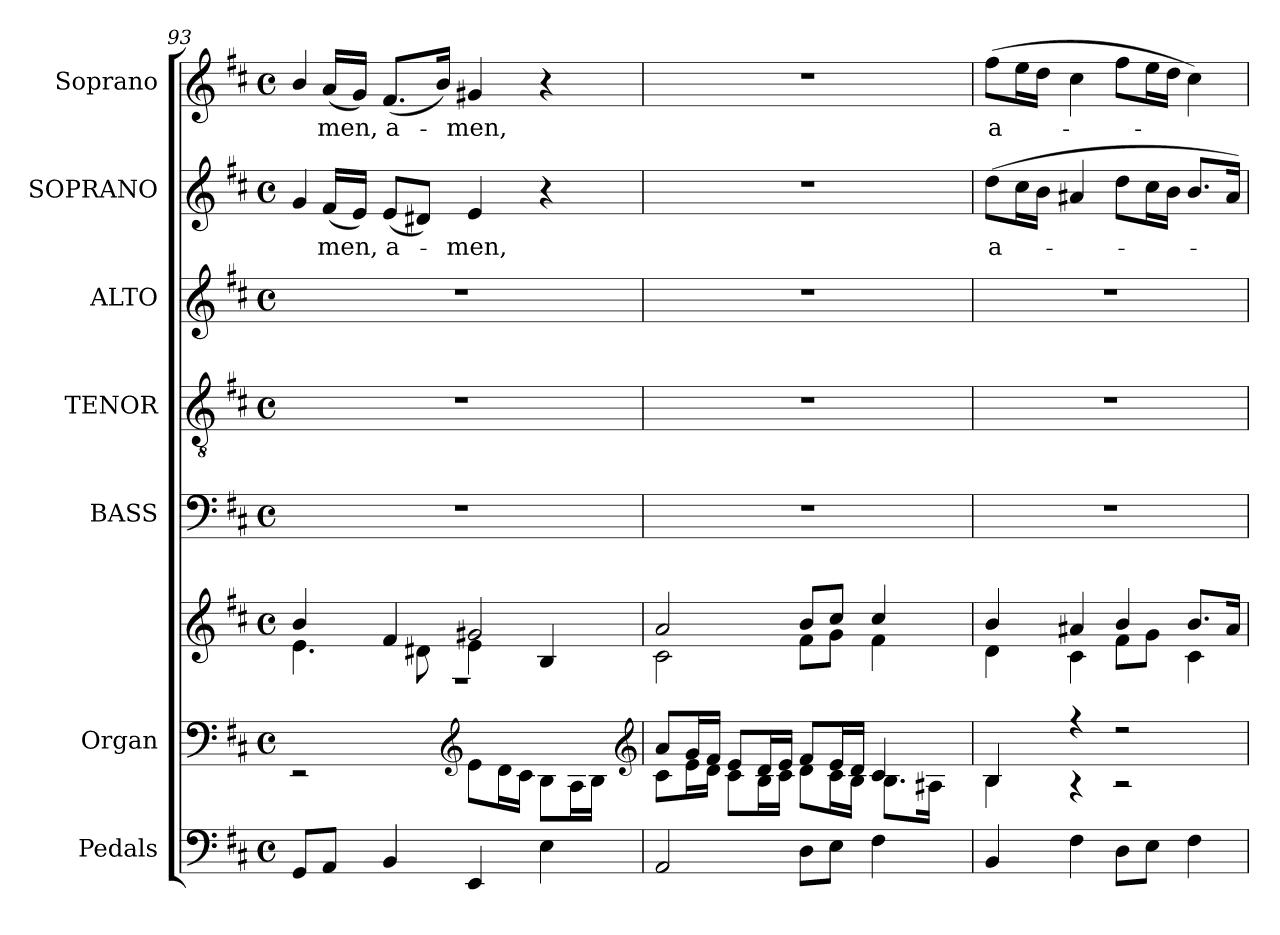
**kern	**kern	**kern	**kern	**kern	**kern	**kern	**text	**kern	**text
*part7	*part6	*part6	*part5	*part4	*part3	*part2	*part2	*part1	*part1
*staff8	*staff7	*staff6	*staff5	*staff4	*staff3	*staff2	*staff2	*staff1	*staff1
*I"Pedals	*I"Organ	*	*I"BASS	*I"TENOR	*I"ALTO	*I"SOPRANO	*	*I"Soprano	*
*I'Ped.	*I'Org.	*	*I'B.	*I'T.	*I'A.	*I'S.	*	*I'S.	*
!!LO:LB:g=z
*clefF4	*clefF4	*clefG2	*clefF4	*clefGv2	*clefG2	*clefG2	*	*clefG2	*
*	*	*	*	*ITrd7c12	*	*	*	*	*
*k[f#c#]	*k[f#c#]	*k[f#c#]	*k[f#c#]	*k[f#c#]	*k[f#c#]	*k[f#c#]	*	*k[f#c#]	*
*D:	*D:	*D:	*D:	*D:	*D:	*D:	*	*D:	*
*M4/4	*M4/4	*M4/4	*M4/4	*M4/4	*M4/4	*M4/4	*	*M4/4	*
*met(c)	*met(c)	*met(c)	*met(c)	*met(c)	*met(c)	*met(c)	*	*met(c)	*
=93	=93	=93	=93	=93	=93	=93	=93	=93	=93
*	*^	*^	*	*	*	*	*	*	*
8GGi/L	1r	2r	4bi/	4.ei\	1r	1r	1r	8gi/J	.	8bi/J	.
!	!	!	!	!	!	!	!	!	!LO:LY:b:color=#000000	!	!
!	!	!	!	!	!	!	!	!	!	!	!LO:LY:b:color=#000000
8AAi/J	.	.	.	.	.	.	.	(16f#i/LL	-men,	(16ai/LL	-men,
.	.	.	.	.	.	.	.	16ei/JJ)	.	16gi/JJ)	.
!	!	!	!	!	!	!	!	!	!LO:LY:b:color=#000000	!	!
!	!	!	!	!	!	!	!	!	!	!	!LO:LY:b:color=#000000
4BBi/	.	.	4f#i/	.	.	.	.	(8ei/L	a-	(8.f#i/L	a-
*	*clefG2	*	*	*	*	*	*	*	*	*	*
.	.	.	.	8d#Xi\	.	.	.	8d#Xi/J)	.	.	.
.	.	.	.	.	.	.	.	.	.	16bi/Jk)	.
!	!	!	!	!	!	!	!	!	!LO:LY:b:color=#000000	!	!
!	!	!	!	!	!	!	!	!	!	!	!LO:LY:b:color=#000000
4EEi/	.	8ei\L	2g#Xi/	4ei\	.	.	.	4ei/	-men,	4g#Xi/	-men,
.	.	16di\L	.	.	.	.	.	.	.	.	.
.	.	16c#i\JJ	.	.	.	.	.	.	.	.	.
4Ei\	.	8Bi\L	.	4Bi/	.	.	.	4r	.	4r	.
.	.	16Ai\L	.	.	.	.	.	.	.	.	.
.	.	16Bi\JJ	.	.	.	.	.	.	.	.	.
=94	=94	=94	=94	=94	=94	=94	=94	=94	=94	=94	=94
2AAi/	8ai/L	8c#i\L	2ai/	2c#i\	1r	1r	1r	1r	.	1r	.
.	16gi/L	16ei\L	.	.	.	.	.	.	.	.	.
.	16f#i/JJ	16di\JJ	.	.	.	.	.	.	.	.	.
.	8ei/L	8c#i\L	.	.	.	.	.	.	.	.	.
.	16di/L	16Bi\L	.	.	.	.	.	.	.	.	.
.	16ei/JJ	16c#i\JJ	.	.	.	.	.	.	.	.	.
8Di\L	8f#i/L	8di\L	8bi/L	8f#i\L	.	.	.	.	.	.	.
8Ei\J	16ei/L	16c#i\L	8cc#i/J	8gi\J	.	.	.	.	.	.	.
.	16di/JJ	16Bi\JJ	.	.	.	.	.	.	.	.	.
4F#i\	4c#i/	8.Bi\L	4cc#i/	4f#i\	.	.	.	.	.	.	.
.	.	16A#Xi\Jk	.	.	.	.	.	.	.	.	.
=95	=95	=95	=95	=95	=95	=95	=95	=95	=95	=95	=95
!	!	!	!	!	!	!	!	!	!LO:LY:b:color=#000000	!	!
!	!	!	!	!	!	!	!	!	!	!	!LO:LY:b:color=#000000
4BBi/	4Bi/	4Bi\	4bi/	4di\	1r	1r	1r	(8ddi\L	a-	(8ff#i\L	a-
.	.	.	.	.	.	.	.	16cc#i\L	.	16eei\L	.
.	.	.	.	.	.	.	.	16bi\JJ	.	16ddi\JJ	.
4F#i\	4r	4r	4a#Xi/	4c#i\	.	.	.	4a#Xi/	.	4cc#i\	.
8Di\L	2r	2r	4bi/	8f#i\L	.	.	.	8ddi\L	.	8ff#i\L	.
8Ei\J	.	.	.	8gi\J	.	.	.	16cc#i\L	.	16eei\L	.
.	.	.	.	.	.	.	.	16bi\JJ	.	16ddi\JJ	.
4F#i\	.	.	8.bi/L	4c#i\	.	.	.	8.bi/L	.	4cc#i\)	.
.	.	.	16a#i/Jk	.	.	.	.	16a#i/Jk)	.	.	.
*	*v	*v	*	*	*	*	*	*	*	*	*
*	*	*v	*v	*	*	*	*	*	*	*
=	=	=	=	=	=	=	=	=	=
*-	*-	*-	*-	*-	*-	*-	*-	*-	*-
